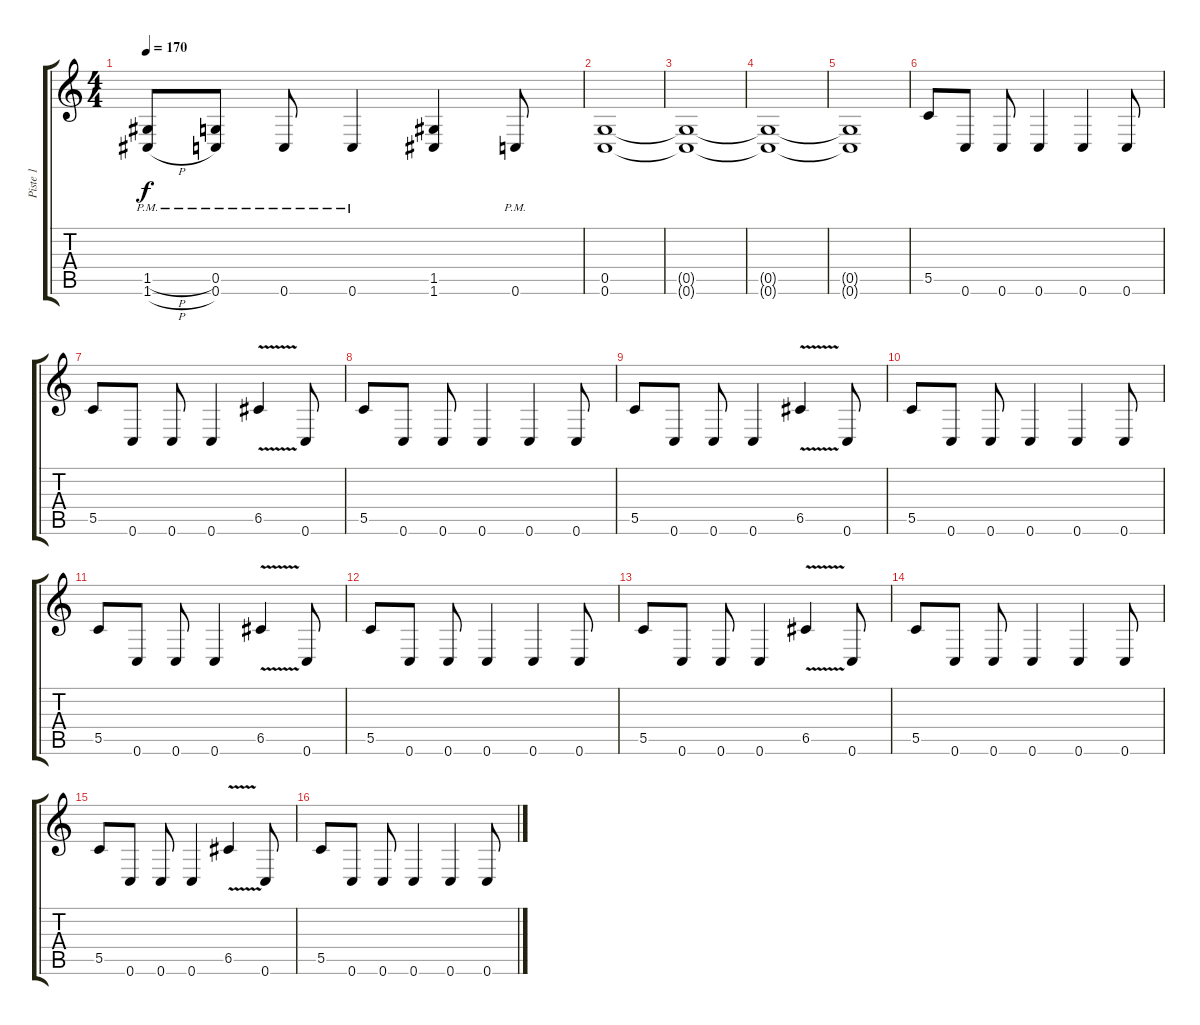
\track ("Piste 1" "Piste 1") {instrument distortionguitar}
\staff {score tabs}
\tuning (D4 A3 F3 C3 G2 C2) {hide}
\ts (4 4)
\tempo 170
\clef g2
\ks c
(1.5{h pm} 1.6{h pm}).8{dy f} (0.5 0.6{pm}).8 0.6{pm}.8 0.6{pm}.4 (1.5 1.6).4 0.6{pm}.8 |
(0.5 0.6).1 |
(0.5{t} 0.6{t}).1 |
(0.5{t} 0.6{t}).1 |
(0.5{t} 0.6{t}).1 |
5.5.8 0.6.8 0.6.8 0.6.4 0.6.4 0.6.8 |
5.5.8 0.6.8 0.6.8 0.6.4 6.5{v}.4 0.6.8 |
5.5.8 0.6.8 0.6.8 0.6.4 0.6.4 0.6.8 |
5.5.8 0.6.8 0.6.8 0.6.4 6.5{v}.4 0.6.8 |
5.5.8 0.6.8 0.6.8 0.6.4 0.6.4 0.6.8 |
5.5.8 0.6.8 0.6.8 0.6.4 6.5{v}.4 0.6.8 |
5.5.8 0.6.8 0.6.8 0.6.4 0.6.4 0.6.8 |
5.5.8 0.6.8 0.6.8 0.6.4 6.5{v}.4 0.6.8 |
5.5.8 0.6.8 0.6.8 0.6.4 0.6.4 0.6.8 |
5.5.8 0.6.8 0.6.8 0.6.4 6.5{v}.4 0.6.8 |
5.5.8 0.6.8 0.6.8 0.6.4 0.6.4 0.6.8
